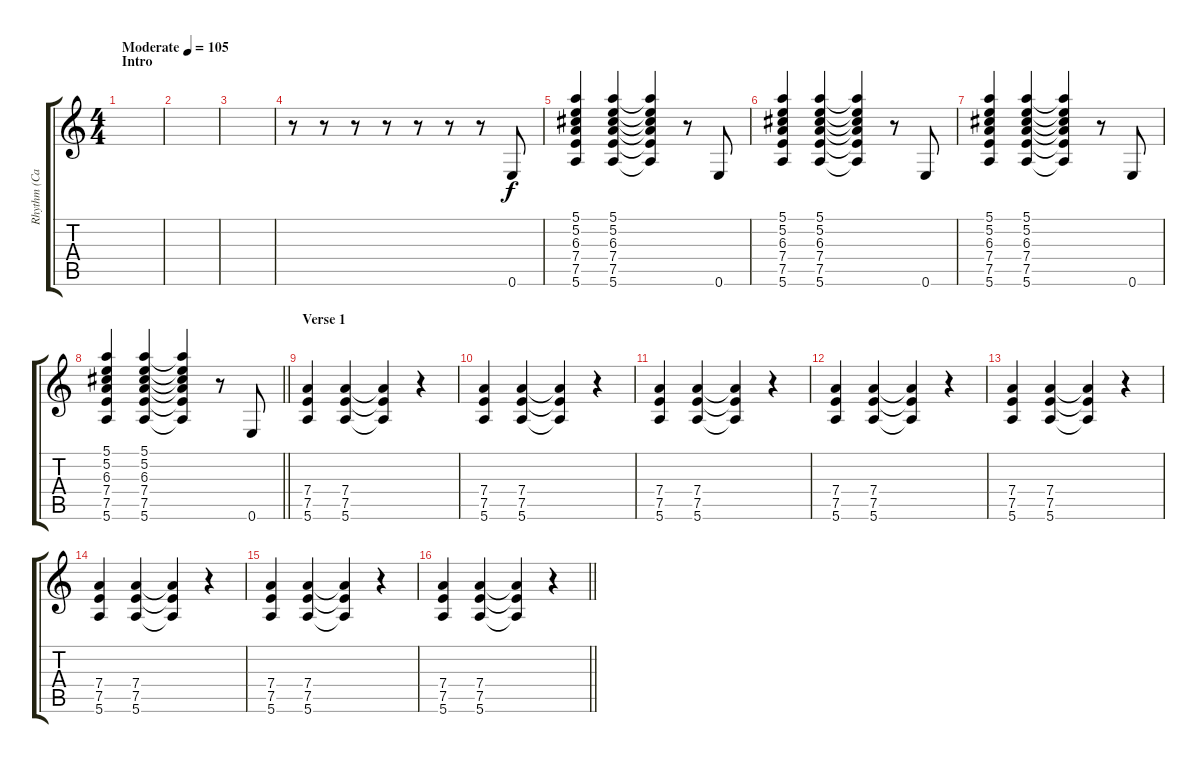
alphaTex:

\track ("Rhythm (Caleb)" "Rhythm (Ca") {instrument electricguitarjazz}
\staff {score tabs}
\tuning (E4 B3 G3 D3 A2 E2) {hide}
\ts (4 4)
\section ("" "Intro")
\tempo (105 "Moderate")
\clef g2
\ks c
|
|
|
r.8 r.8 r.8 r.8 r.8 r.8 r.8 0.6.8 |
(5.1 5.2 6.3 7.4 7.5 5.6).4 (5.1 5.2 6.3 7.4 7.5 5.6).4 (5.1{t} 5.2{t} 6.3{t} 7.4{t} 7.5{t} 5.6{t}).4 r.8 0.6.8 |
(5.1 5.2 6.3 7.4 7.5 5.6).4 (5.1 5.2 6.3 7.4 7.5 5.6).4 (5.1{t} 5.2{t} 6.3{t} 7.4{t} 7.5{t} 5.6{t}).4 r.8 0.6.8 |
(5.1 5.2 6.3 7.4 7.5 5.6).4 (5.1 5.2 6.3 7.4 7.5 5.6).4 (5.1{t} 5.2{t} 6.3{t} 7.4{t} 7.5{t} 5.6{t}).4 r.8 0.6.8 |
\barLineRight lightlight
(5.1 5.2 6.3 7.4 7.5 5.6).4 (5.1 5.2 6.3 7.4 7.5 5.6).4 (5.1{t} 5.2{t} 6.3{t} 7.4{t} 7.5{t} 5.6{t}).4 r.8 0.6.8 |
\section ("" "Verse 1")
(7.4 7.5 5.6).4 (7.4 7.5 5.6).4 (7.4{t} 7.5{t} 5.6{t}).4 r.4 |
(7.4 7.5 5.6).4 (7.4 7.5 5.6).4 (7.4{t} 7.5{t} 5.6{t}).4 r.4 |
(7.4 7.5 5.6).4 (7.4 7.5 5.6).4 (7.4{t} 7.5{t} 5.6{t}).4 r.4 |
(7.4 7.5 5.6).4 (7.4 7.5 5.6).4 (7.4{t} 7.5{t} 5.6{t}).4 r.4 |
(7.4 7.5 5.6).4 (7.4 7.5 5.6).4 (7.4{t} 7.5{t} 5.6{t}).4 r.4 |
(7.4 7.5 5.6).4 (7.4 7.5 5.6).4 (7.4{t} 7.5{t} 5.6{t}).4 r.4 |
(7.4 7.5 5.6).4 (7.4 7.5 5.6).4 (7.4{t} 7.5{t} 5.6{t}).4 r.4 |
\barLineRight lightlight
(7.4 7.5 5.6).4 (7.4 7.5 5.6).4 (7.4{t} 7.5{t} 5.6{t}).4 r.4
